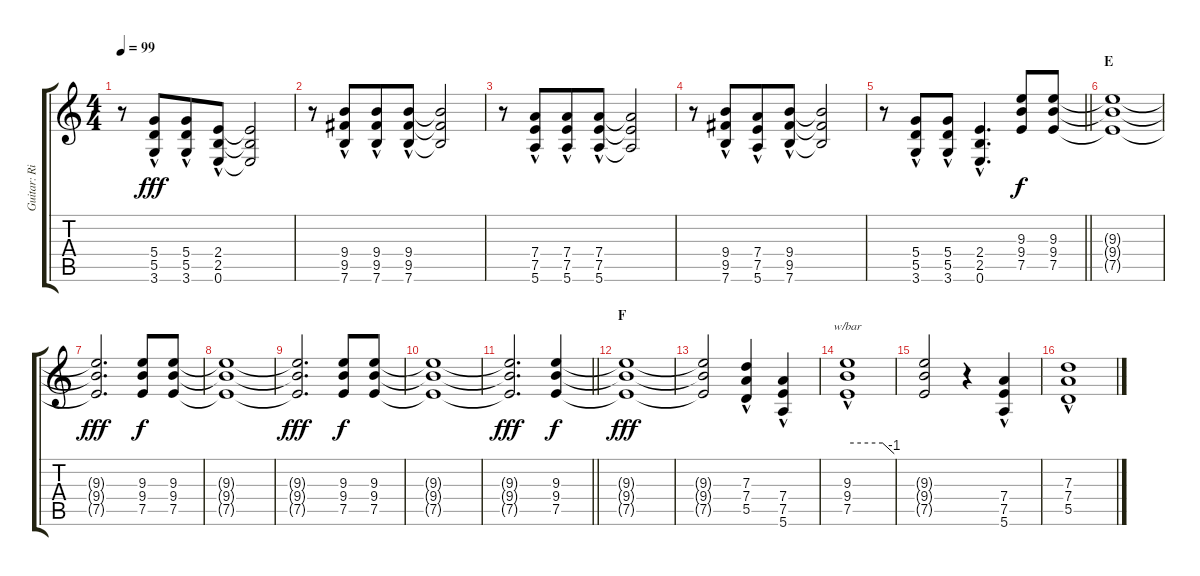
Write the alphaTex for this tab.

\track ("Guitar: Rik" "Guitar: Ri") {instrument overdrivenguitar}
\staff {score tabs}
\tuning (E4 B3 G3 D3 A2 E2) {hide}
\ts (4 4)
\tempo 99
\clef g2
\ks c
r.8{dy fff} (5.4{hac} 5.5{hac} 3.6{hac}).8{beam merge} (5.4{hac} 5.5{hac} 3.6{hac}).8 (2.4{hac} 2.5{hac} 0.6{hac}).8 (2.4{t} 2.5{t} 0.6{t}).2 |
r.8 (9.4{hac} 9.5{hac} 7.6{hac}).8{beam merge} (9.4{hac} 9.5{hac} 7.6{hac}).8 (9.4{hac} 9.5{hac} 7.6{hac}).8 (9.4{t} 9.5{t} 7.6{t}).2 |
r.8 (7.4{hac} 7.5{hac} 5.6{hac}).8{beam merge} (7.4{hac} 7.5{hac} 5.6{hac}).8 (7.4{hac} 7.5{hac} 5.6{hac}).8 (7.4{t} 7.5{t} 5.6{t}).2 |
r.8 (9.4{hac} 9.5{hac} 7.6{hac}).8{beam merge} (7.4{hac} 7.5{hac} 5.6{hac}).8 (9.4{hac} 9.5{hac} 7.6{hac}).8 (9.4{t} 9.5{t} 7.6{t}).2 |
\barLineRight lightlight
r.8 (5.4{hac} 5.5{hac} 3.6{hac}).8{beam merge} (5.4{hac} 5.5{hac} 3.6{hac}).8 (2.4{hac} 2.5{hac} 0.6{hac}).4{d} (9.3 9.4 7.5).8{dy f} (9.3 9.4 7.5).8 |
\section ("" "E")
(9.3{t} 9.4{t} 7.5{t}).1 |
(9.3{t} 9.4{t} 7.5{t}).2{d dy fff} (9.3 9.4 7.5).8{dy f} (9.3 9.4 7.5).8 |
(9.3{t} 9.4{t} 7.5{t}).1 |
(9.3{t} 9.4{t} 7.5{t}).2{d dy fff} (9.3 9.4 7.5).8{dy f} (9.3 9.4 7.5).8 |
(9.3{t} 9.4{t} 7.5{t}).1 |
\barLineRight lightlight
(9.3{t} 9.4{t} 7.5{t}).2{d dy fff} (9.3 9.4 7.5).4{dy f} |
\section ("" "F")
(9.3{t} 9.4{t} 7.5{t}).1{dy fff} |
(9.3{t} 9.4{t} 7.5{t}).2 (7.3{hac} 7.4{hac} 5.5{hac}).4 (7.4{hac} 7.5{hac} 5.6{hac}).4 |
(9.3{hac} 9.4{hac} 7.5{hac}).1{tbe (custom default 0 0 45 0 60 -4) volume 0} |
(9.3{t} 9.4{t} 7.5{t}).2 r.4{volume 13} (7.4{hac} 7.5{hac} 5.6{hac}).4 |
(7.3{hac} 7.4{hac} 5.5{hac}).1
